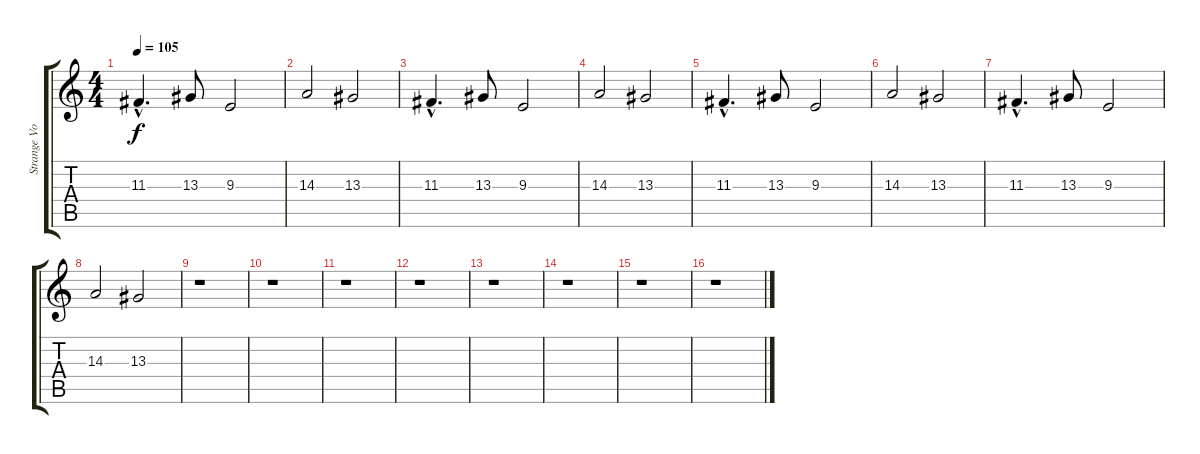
\track ("Strange Voices..." "Strange Vo") {instrument choiraahs}
\staff {score tabs}
\tuning (E4 B3 G3 D3 A2 E2) {hide}
\ts (4 4)
\tempo 105
\clef g2
\ks c
11.3{hac}.4{d dy f} 13.3.8 9.3.2 |
14.3.2 13.3.2 |
11.3{hac}.4{d} 13.3.8 9.3.2 |
14.3.2 13.3.2 |
11.3{hac}.4{d} 13.3.8 9.3.2 |
14.3.2 13.3.2 |
11.3{hac}.4{d} 13.3.8 9.3.2 |
14.3.2 13.3.2 |
r.1 |
r.1 |
r.1 |
r.1 |
r.1 |
r.1 |
r.1 |
r.1
